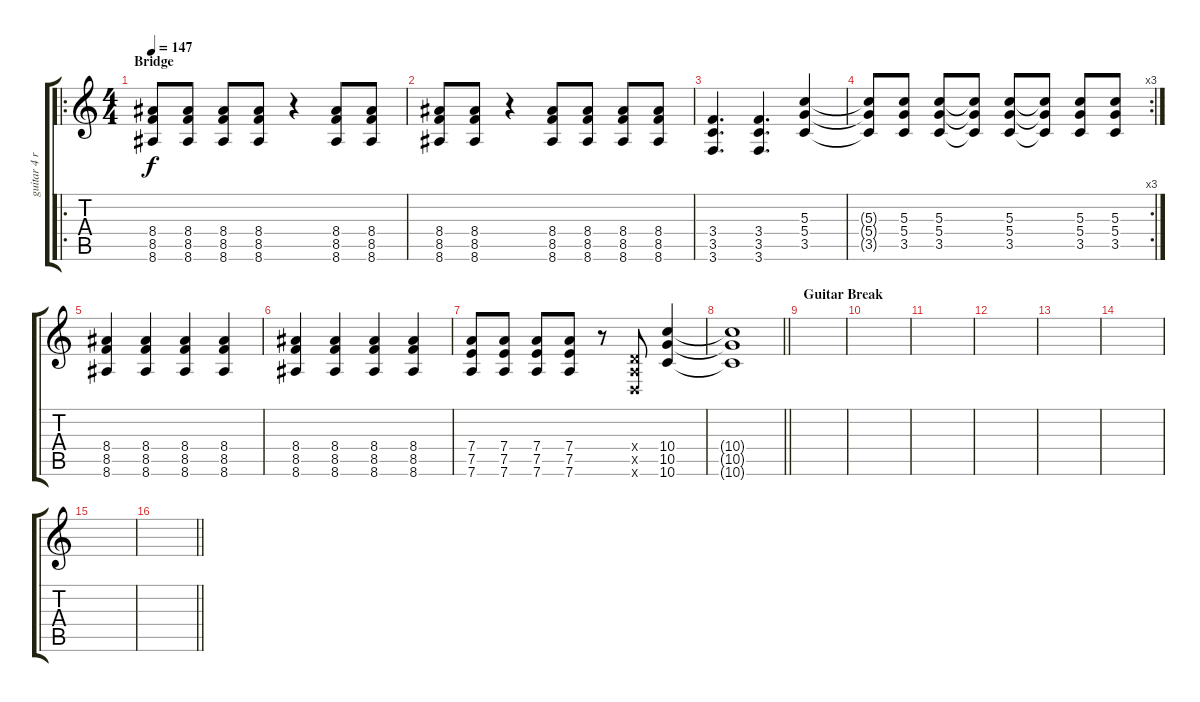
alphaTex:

\track ("guitar 4 rythym dis." "guitar 4 r") {instrument distortionguitar}
\staff {score tabs}
\tuning (E4 B3 G3 D3 A2 D2) {hide}
\ro
\ts (4 4)
\section ("" "Bridge")
\tempo 147
\clef g2
\ks c
(8.4 8.5 8.6).8{dy f} (8.4 8.5 8.6).8 (8.4 8.5 8.6).8 (8.4 8.5 8.6).8 r.4 (8.4 8.5 8.6).8 (8.4 8.5 8.6).8 |
(8.4 8.5 8.6).8 (8.4 8.5 8.6).8 r.4 (8.4 8.5 8.6).8 (8.4 8.5 8.6).8 (8.4 8.5 8.6).8 (8.4 8.5 8.6).8 |
(3.4 3.5 3.6).4{d} (3.4 3.5 3.6).4{d} (5.3 5.4 3.5).4 |
\rc 3
(5.3{t} 5.4{t} 3.5{t}).8 (5.3 5.4 3.5).8 (5.3 5.4 3.5).8 (5.3{t} 5.4{t} 3.5{t}).8 (5.3 5.4 3.5).8 (5.3{t} 5.4{t} 3.5{t}).8 (5.3 5.4 3.5).8 (5.3 5.4 3.5).8 |
(8.4 8.5 8.6).4 (8.4 8.5 8.6).4 (8.4 8.5 8.6).4 (8.4 8.5 8.6).4 |
(8.4 8.5 8.6).4 (8.4 8.5 8.6).4 (8.4 8.5 8.6).4 (8.4 8.5 8.6).4 |
(7.4 7.5 7.6).8 (7.4 7.5 7.6).8 (7.4 7.5 7.6).8 (7.4 7.5 7.6).8 r.8 (0.4{x} 0.5{x} 0.6{x}).8 (10.4 10.5 10.6).4 |
\barLineRight lightlight
(10.4{t} 10.5{t} 10.6{t}).1 |
\section ("" "Guitar Break")
|
|
|
|
|
|
|
\barLineRight lightlight
